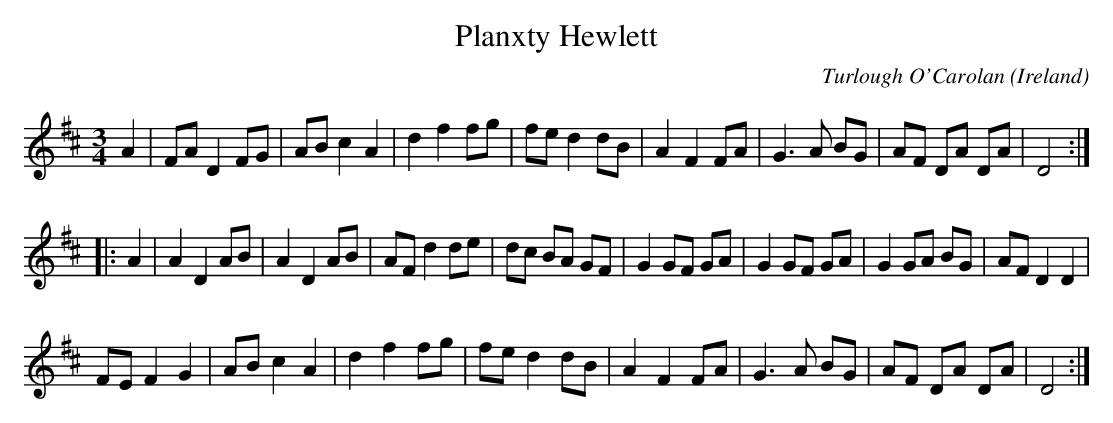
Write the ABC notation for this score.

X:1
T:Planxty Hewlett
O:Ireland
M:3/4
C:Turlough O'Carolan
K:D
A2|\
FA D2 FG|AB c2A2|d2f2 fg|fed2 dB|\
A2F2 FA|G3A BG|AF DA DA|D4::
A2|\
A2D2 AB|A2D2AB|AF d2de|dc BA GF|\
G2GF GA|G2GF GA|G2GA BG|AF D2 D2|
FE F2G2|AB c2A2|d2f2 fg|fed2dB|\
A2F2FA|G3A BG|AF DA DA|D4:|
